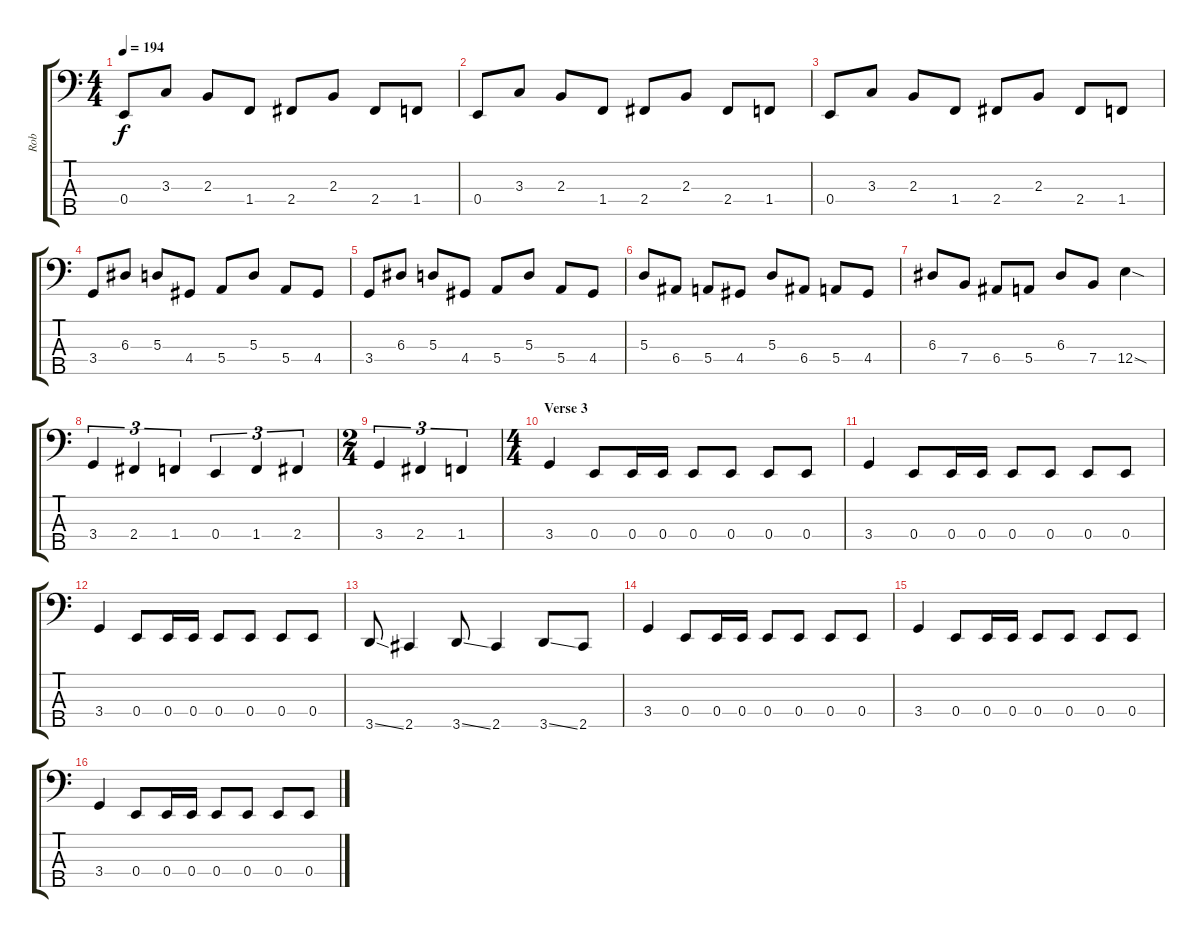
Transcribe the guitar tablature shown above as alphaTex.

\track ("Rob" "Rob") {instrument electricbassfinger}
\staff {score tabs}
\tuning (G2 D2 A1 E1 B0) {hide}
\ts (4 4)
\tempo 194
\clef f4
\ks c
0.4.8{dy f} 3.3.8 2.3.8 1.4.8 2.4.8 2.3.8 2.4.8 1.4.8 |
0.4.8 3.3.8 2.3.8 1.4.8 2.4.8 2.3.8 2.4.8 1.4.8 |
0.4.8 3.3.8 2.3.8 1.4.8 2.4.8 2.3.8 2.4.8 1.4.8 |
3.4.8 6.3.8 5.3.8 4.4.8 5.4.8 5.3.8 5.4.8 4.4.8 |
3.4.8 6.3.8 5.3.8 4.4.8 5.4.8 5.3.8 5.4.8 4.4.8 |
5.3.8 6.4.8 5.4.8 4.4.8 5.3.8 6.4.8 5.4.8 4.4.8 |
6.3.8 7.4.8 6.4.8 5.4.8 6.3.8 7.4.8 12.4{sod}.4 |
3.4.4{tu (3 2)} 2.4.4{tu (3 2)} 1.4.4{tu (3 2)} 0.4.4{tu (3 2)} 1.4.4{tu (3 2)} 2.4.4{tu (3 2)} |
\ts (2 4)
3.4.4{tu (3 2)} 2.4.4{tu (3 2)} 1.4.4{tu (3 2)} |
\ts (4 4)
\section ("" "Verse 3")
3.4.4 0.4.8 0.4.16 0.4.16 0.4.8 0.4.8 0.4.8 0.4.8 |
3.4.4 0.4.8 0.4.16 0.4.16 0.4.8 0.4.8 0.4.8 0.4.8 |
3.4.4 0.4.8 0.4.16 0.4.16 0.4.8 0.4.8 0.4.8 0.4.8 |
3.5{ss}.8 2.5.4 3.5{ss}.8 2.5.4 3.5{ss}.8 2.5.8 |
3.4.4 0.4.8 0.4.16 0.4.16 0.4.8 0.4.8 0.4.8 0.4.8 |
3.4.4 0.4.8 0.4.16 0.4.16 0.4.8 0.4.8 0.4.8 0.4.8 |
3.4.4 0.4.8 0.4.16 0.4.16 0.4.8 0.4.8 0.4.8 0.4.8
